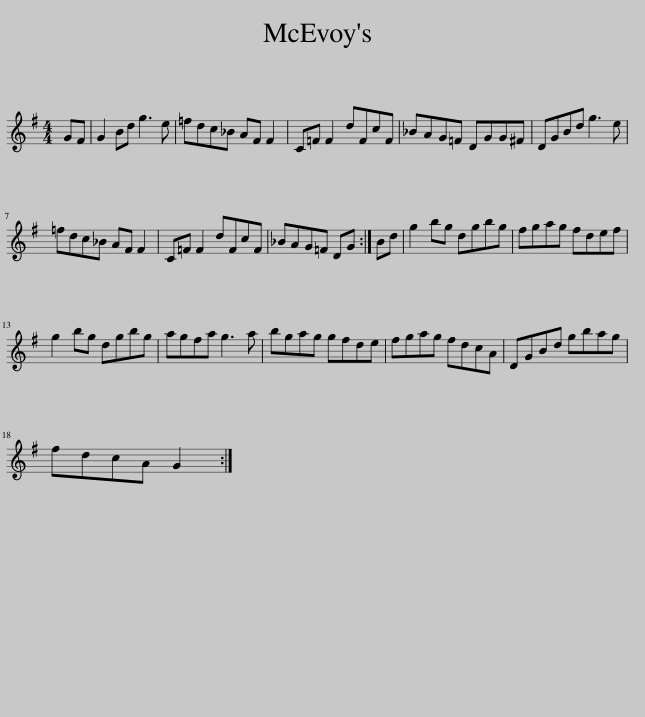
X:1
L:1/8
M:4/4
I:linebreak $
K:G
V:1 treble
V:1
 GF | G2 Bd g3 e | =fdc_B AF F2 | C=F F2 dFcF | _BAG=F DGG^F | %5
 DGBd g3 e |$ =fdc_B AF F2 | C=F F2 dFcF | _BAG=F DG :| Bd | %10
 g2 bg dgbg | fgag fdef |$ g2 bg dgbg | agfa g3 a | bgag gfde | %15
 fgag fdcA | DGBd gbag |$ fdcA G2 :| %18
